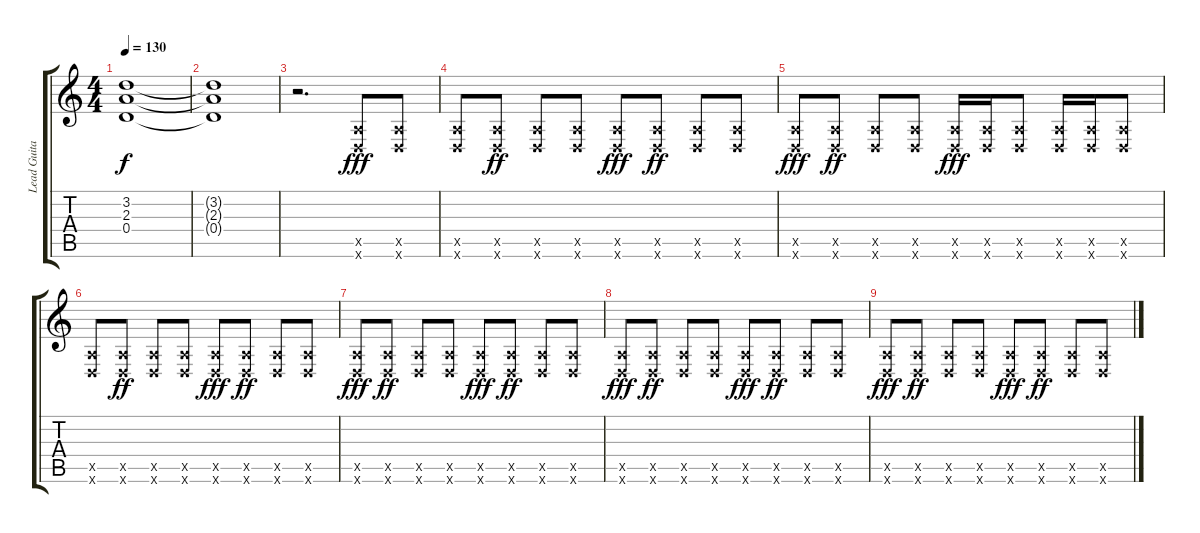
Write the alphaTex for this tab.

\track ("Lead Guitar" "Lead Guita") {instrument overdrivenguitar}
\staff {score tabs}
\tuning (E4 B3 G3 D3 A2 D2) {hide}
\ts (4 4)
\tempo 130
\clef g2
\ks c
(3.2{t} 2.3{t} 0.4{t}).1{dy f} |
(3.2{t} 2.3{t} 0.4{t}).1 |
r.2{d volume 16 balance 16} (0.5{x} 0.6{x}).8{dy fff} (0.5{x} 0.6{x}).8 |
(0.5{x} 0.6{x}).8 (0.5{x} 0.6{x}).8{dy ff} (0.5{x} 0.6{x}).8 (0.5{x} 0.6{x}).8 (0.5{x} 0.6{x}).8{dy fff} (0.5{x} 0.6{x}).8{dy ff} (0.5{x} 0.6{x}).8 (0.5{x} 0.6{x}).8 |
(0.5{x} 0.6{x}).8{dy fff} (0.5{x} 0.6{x}).8{dy ff} (0.5{x} 0.6{x}).8 (0.5{x} 0.6{x}).8 (0.5{x} 0.6{x}).16{dy fff} (0.5{x} 0.6{x}).16 (0.5{x} 0.6{x}).8 (0.5{x} 0.6{x}).16 (0.5{x} 0.6{x}).16 (0.5{x} 0.6{x}).8 |
(0.5{x} 0.6{x}).8{volume 0} (0.5{x} 0.6{x}).8{dy ff} (0.5{x} 0.6{x}).8 (0.5{x} 0.6{x}).8 (0.5{x} 0.6{x}).8{dy fff} (0.5{x} 0.6{x}).8{dy ff} (0.5{x} 0.6{x}).8 (0.5{x} 0.6{x}).8 |
(0.5{x} 0.6{x}).8{dy fff} (0.5{x} 0.6{x}).8{dy ff} (0.5{x} 0.6{x}).8 (0.5{x} 0.6{x}).8 (0.5{x} 0.6{x}).8{dy fff} (0.5{x} 0.6{x}).8{dy ff} (0.5{x} 0.6{x}).8 (0.5{x} 0.6{x}).8 |
(0.5{x} 0.6{x}).8{dy fff} (0.5{x} 0.6{x}).8{dy ff} (0.5{x} 0.6{x}).8 (0.5{x} 0.6{x}).8 (0.5{x} 0.6{x}).8{dy fff} (0.5{x} 0.6{x}).8{dy ff} (0.5{x} 0.6{x}).8 (0.5{x} 0.6{x}).8 |
(0.5{x} 0.6{x}).8{dy fff} (0.5{x} 0.6{x}).8{dy ff} (0.5{x} 0.6{x}).8 (0.5{x} 0.6{x}).8 (0.5{x} 0.6{x}).8{dy fff} (0.5{x} 0.6{x}).8{dy ff} (0.5{x} 0.6{x}).8 (0.5{x} 0.6{x}).8
